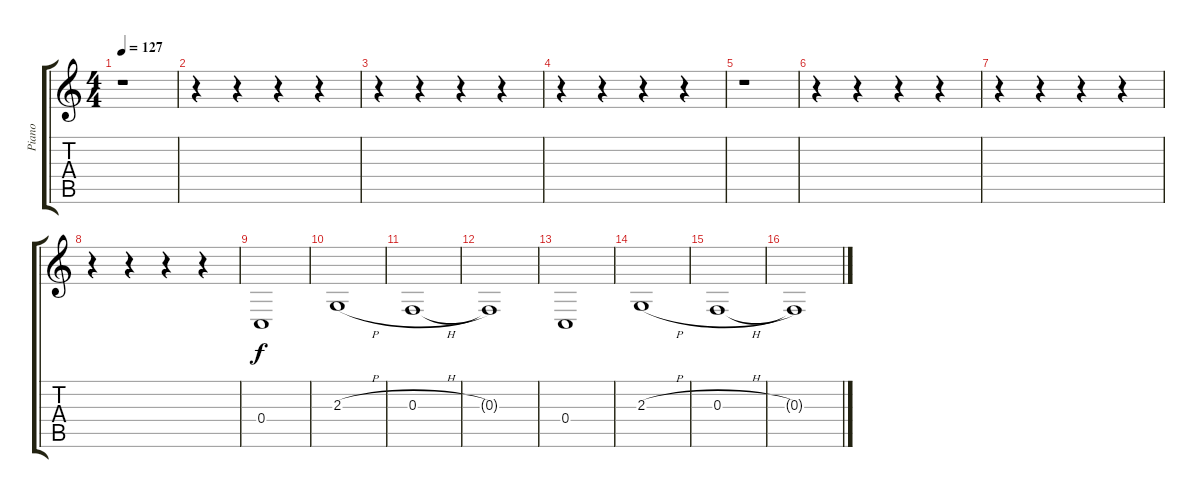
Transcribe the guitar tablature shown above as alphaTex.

\track ("Piano" "Piano") {instrument brightacousticpiano}
\staff {score tabs}
\tuning (D4 A3 F3 C3 G2 C2) {hide}
\ts (4 4)
\tempo 127
\clef g2
\ks c
r.1{dy f} |
r.4 r.4 r.4 r.4 |
r.4 r.4 r.4 r.4 |
r.4 r.4 r.4 r.4 |
r.1 |
r.4 r.4 r.4 r.4 |
r.4 r.4 r.4 r.4 |
r.4 r.4 r.4 r.4 |
0.4.1 |
2.3{h}.1 |
0.3{h}.1 |
0.3{t}.1 |
0.4.1 |
2.3{h}.1 |
0.3{h}.1 |
0.3{t}.1
